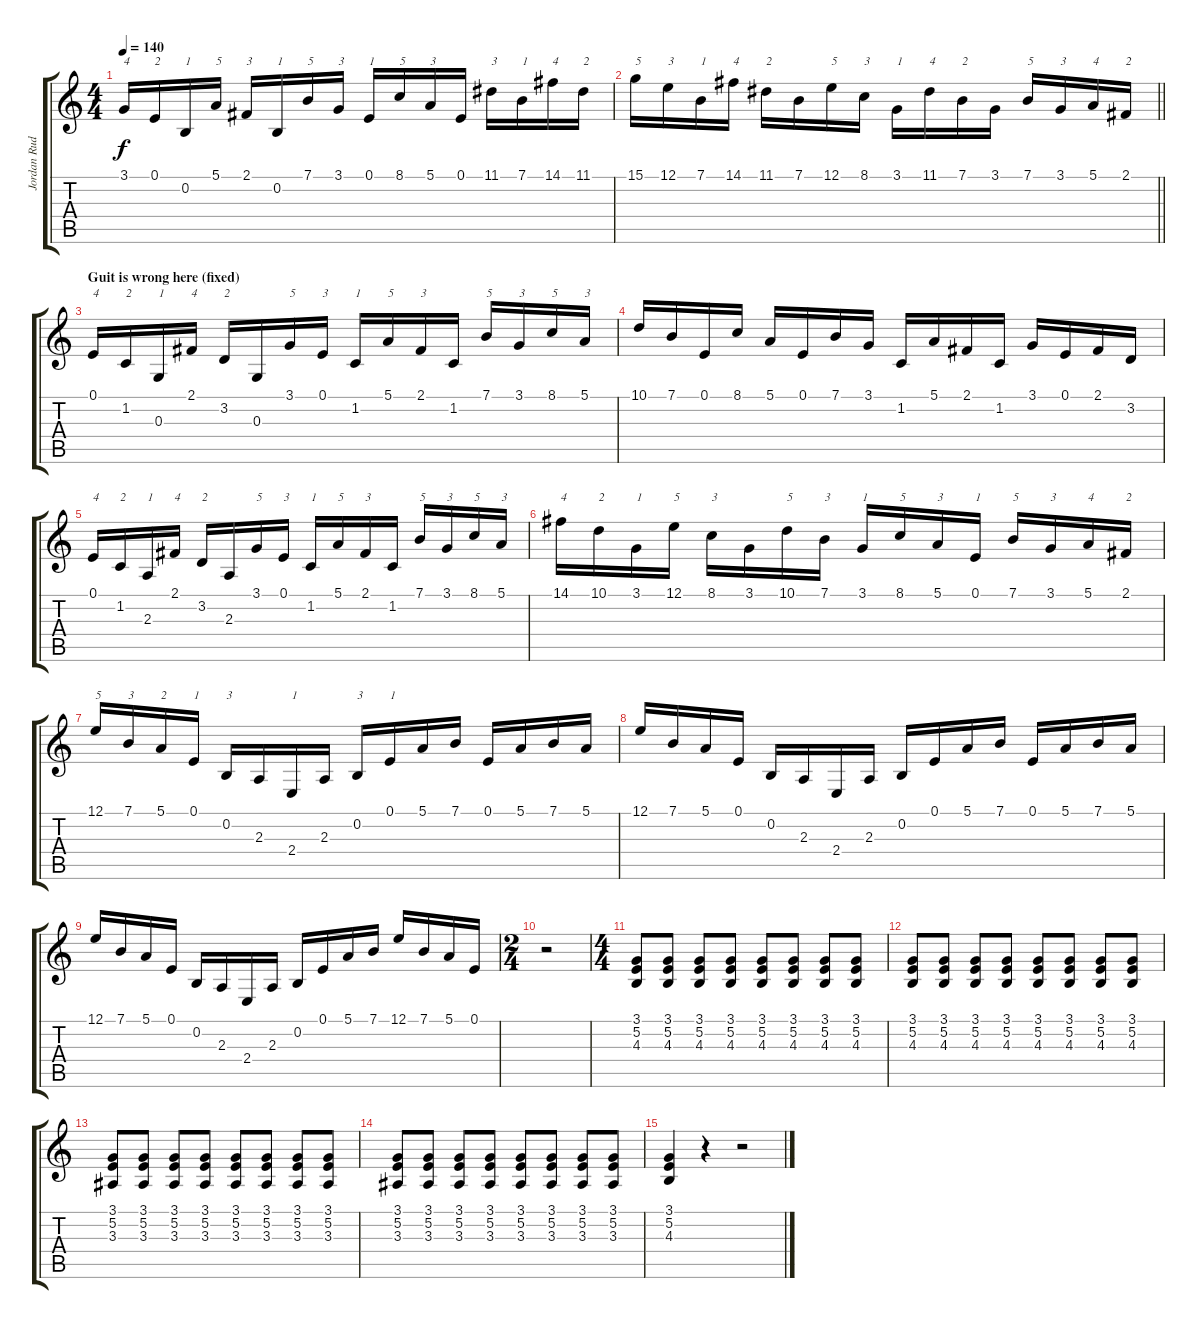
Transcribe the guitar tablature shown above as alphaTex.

\track ("Jordan Rudess - Right Hand" "Jordan Rud") {instrument acousticgrandpiano}
\staff {score tabs}
\tuning (E4 B3 G3 D3 A2 E2) {hide}
\ts (4 4)
\tempo 140
\clef g2
\ks c
3.1.16{txt "4" dy f} 0.1.16{txt "2"} 0.2.16{txt "1"} 5.1.16{txt "5"} 2.1.16{txt "3"} 0.2.16{txt "1"} 7.1.16{txt "5"} 3.1.16{txt "3"} 0.1.16{txt "1"} 8.1.16{txt "5"} 5.1.16{txt "3"} 0.1.16 11.1.16{txt "3"} 7.1.16{txt "1"} 14.1.16{txt "4"} 11.1.16{txt "2"} |
\barLineRight lightlight
15.1.16{txt "5"} 12.1.16{txt "3"} 7.1.16{txt "1"} 14.1.16{txt "4"} 11.1.16{txt "2"} 7.1.16 12.1.16{txt "5"} 8.1.16{txt "3"} 3.1.16{txt "1"} 11.1.16{txt "4"} 7.1.16{txt "2"} 3.1.16 7.1.16{txt "5"} 3.1.16{txt "3"} 5.1.16{txt "4"} 2.1.16{txt "2"} |
\section ("" "Guit is wrong here (fixed)")
0.1.16{txt "4"} 1.2.16{txt "2"} 0.3.16{txt "1"} 2.1.16{txt "4"} 3.2.16{txt "2"} 0.3.16 3.1.16{txt "5"} 0.1.16{txt "3"} 1.2.16{txt "1"} 5.1.16{txt "5"} 2.1.16{txt "3"} 1.2.16 7.1.16{txt "5"} 3.1.16{txt "3"} 8.1.16{txt "5"} 5.1.16{txt "3"} |
10.1.16 7.1.16 0.1.16 8.1.16 5.1.16 0.1.16 7.1.16 3.1.16 1.2.16 5.1.16 2.1.16 1.2.16 3.1.16 0.1.16 2.1.16 3.2.16 |
0.1.16{txt "4"} 1.2.16{txt "2"} 2.3.16{txt "1"} 2.1.16{txt "4"} 3.2.16{txt "2"} 2.3.16 3.1.16{txt "5"} 0.1.16{txt "3"} 1.2.16{txt "1"} 5.1.16{txt "5"} 2.1.16{txt "3"} 1.2.16 7.1.16{txt "5"} 3.1.16{txt "3"} 8.1.16{txt "5"} 5.1.16{txt "3"} |
14.1.16{txt "4"} 10.1.16{txt "2"} 3.1.16{txt "1"} 12.1.16{txt "5"} 8.1.16{txt "3"} 3.1.16 10.1.16{txt "5"} 7.1.16{txt "3"} 3.1.16{txt "1"} 8.1.16{txt "5"} 5.1.16{txt "3"} 0.1.16{txt "1"} 7.1.16{txt "5"} 3.1.16{txt "3"} 5.1.16{txt "4"} 2.1.16{txt "2"} |
12.1.16{txt "5"} 7.1.16{txt "3"} 5.1.16{txt "2"} 0.1.16{txt "1"} 0.2.16{txt "3"} 2.3.16 2.4.16{txt "1"} 2.3.16 0.2.16{txt "3"} 0.1.16{txt "1"} 5.1.16 7.1.16 0.1.16 5.1.16 7.1.16 5.1.16 |
12.1.16 7.1.16 5.1.16 0.1.16 0.2.16 2.3.16 2.4.16 2.3.16 0.2.16 0.1.16 5.1.16 7.1.16 0.1.16 5.1.16 7.1.16 5.1.16 |
12.1.16 7.1.16 5.1.16 0.1.16 0.2.16 2.3.16 2.4.16 2.3.16 0.2.16 0.1.16 5.1.16 7.1.16 12.1.16 7.1.16 5.1.16 0.1.16 |
\ts (2 4)
r.2 |
\ts (4 4)
(3.1 5.2 4.3).8{instrument acousticgrandpiano} (3.1 5.2 4.3).8 (3.1 5.2 4.3).8 (3.1 5.2 4.3).8 (3.1 5.2 4.3).8 (3.1 5.2 4.3).8 (3.1 5.2 4.3).8 (3.1 5.2 4.3).8 |
(3.1 5.2 4.3).8 (3.1 5.2 4.3).8 (3.1 5.2 4.3).8 (3.1 5.2 4.3).8 (3.1 5.2 4.3).8 (3.1 5.2 4.3).8 (3.1 5.2 4.3).8 (3.1 5.2 4.3).8 |
(3.1 5.2 3.3).8 (3.1 5.2 3.3).8 (3.1 5.2 3.3).8 (3.1 5.2 3.3).8 (3.1 5.2 3.3).8 (3.1 5.2 3.3).8 (3.1 5.2 3.3).8 (3.1 5.2 3.3).8 |
(3.1 5.2 3.3).8 (3.1 5.2 3.3).8 (3.1 5.2 3.3).8 (3.1 5.2 3.3).8 (3.1 5.2 3.3).8 (3.1 5.2 3.3).8 (3.1 5.2 3.3).8 (3.1 5.2 3.3).8 |
(3.1 5.2 4.3).4 r.4 r.2
